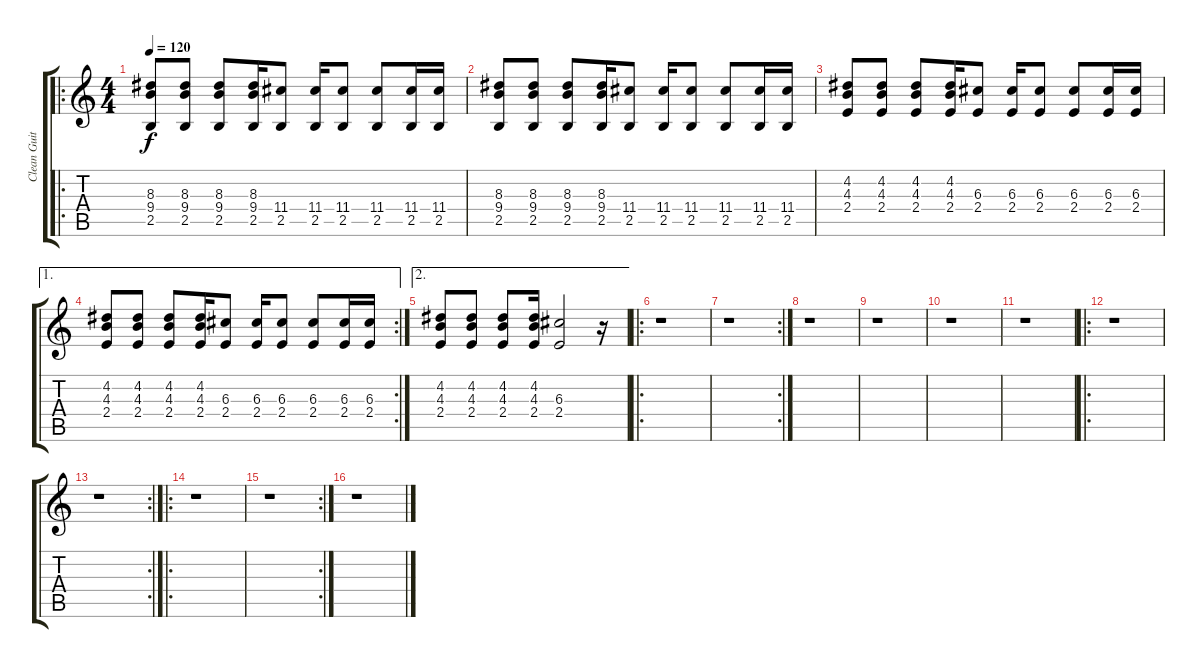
\track ("Clean Guitar (Tom DeLonge)" "Clean Guit") {instrument electricguitarclean}
\staff {score tabs}
\tuning (E4 B3 G3 D3 A2 E2) {hide}
\ro
\ts (4 4)
\tempo 120
\clef g2
\ks c
(8.3 9.4 2.5).8{dy f instrument electricguitarclean} (8.3 9.4 2.5).8 (8.3 9.4 2.5).8 (8.3 9.4 2.5).16 (11.4 2.5).8 (11.4 2.5).16 (11.4 2.5).8 (11.4 2.5).8 (11.4 2.5).16 (11.4 2.5).16 |
(8.3 9.4 2.5).8 (8.3 9.4 2.5).8 (8.3 9.4 2.5).8 (8.3 9.4 2.5).16 (11.4 2.5).8 (11.4 2.5).16 (11.4 2.5).8 (11.4 2.5).8 (11.4 2.5).16 (11.4 2.5).16 |
(4.2 4.3 2.4).8 (4.2 4.3 2.4).8 (4.2 4.3 2.4).8 (4.2 4.3 2.4).16 (6.3 2.4).8 (6.3 2.4).16 (6.3 2.4).8 (6.3 2.4).8 (6.3 2.4).16 (6.3 2.4).16 |
\ae 1
\rc 2
(4.2 4.3 2.4).8 (4.2 4.3 2.4).8 (4.2 4.3 2.4).8 (4.2 4.3 2.4).16 (6.3 2.4).8 (6.3 2.4).16 (6.3 2.4).8 (6.3 2.4).8 (6.3 2.4).16 (6.3 2.4).16 |
\ae 2
(4.2 4.3 2.4).8 (4.2 4.3 2.4).8 (4.2 4.3 2.4).8 (4.2 4.3 2.4).16 (6.3 2.4).2 r.16 |
\ro
r.1 |
\rc 2
r.1 |
r.1 |
r.1 |
r.1 |
r.1 |
\ro
r.1 |
\rc 2
r.1 |
\ro
r.1 |
\rc 2
r.1 |
r.1
